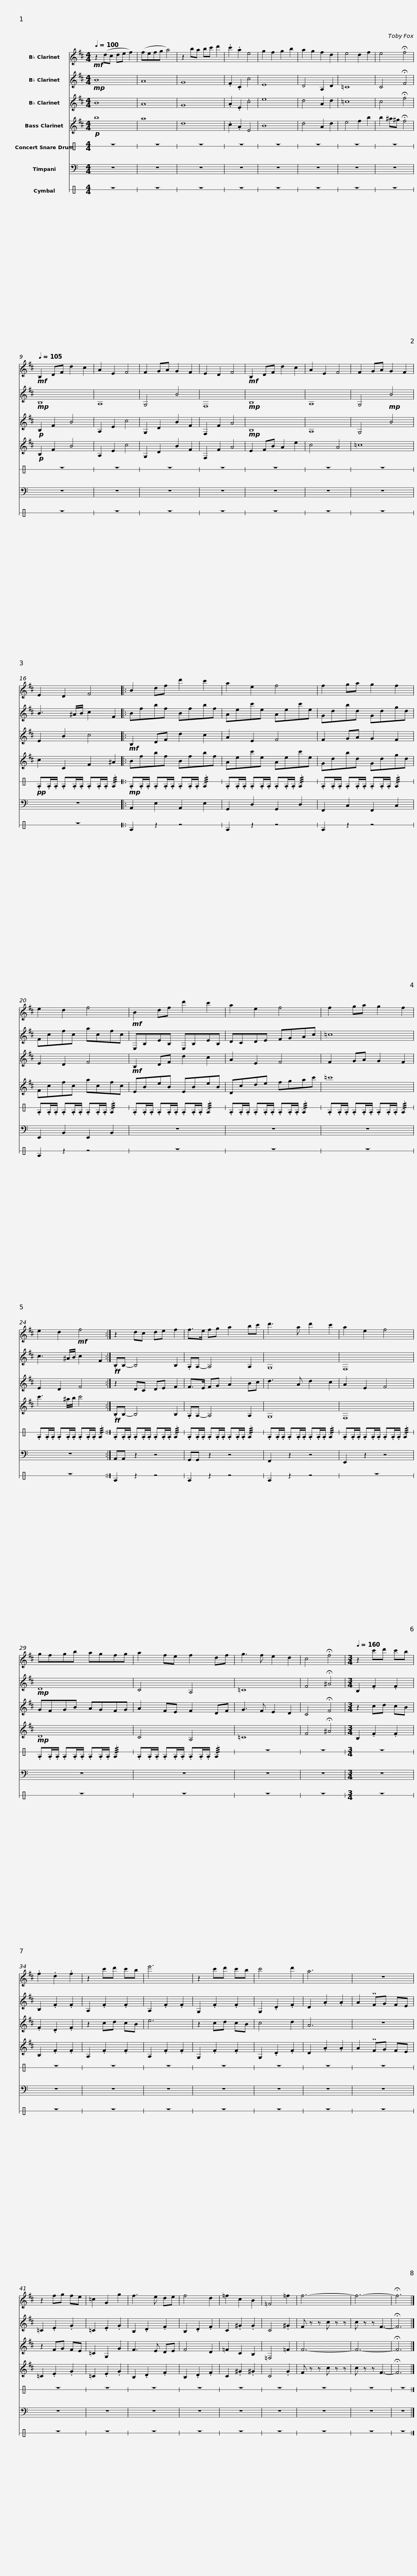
X:1
%%score 1 2 3 4 5 6 7
L:1/8
Q:1/4=100
M:4/4
I:linebreak $
K:C
V:1 treble transpose=-2
V:2 treble transpose=-2
V:3 treble transpose=-2
V:4 treble transpose=-14
V:5 perc stafflines=1
K:none
V:6 bass
V:7 perc stafflines=1
K:none
V:1
[K:D]!mf! z2 (dc de f2) | (fefg a4) | z2 ba bc' d'2 | .c'2 .a2 e4 | g2 f2 g2 b2 | %5
 a2 g2 f2 d2 |$ e4 d2 f2 | e4 !fermata!f4 |[Q:1/4=105]!mf! B,2 DF d2 c2 | A2 E2 F4 | %10
 F2 GA G2 F2 | E2 D2 F4 |!mf! B,2 DF d2 c2 | A2 E2 F4 |$ F2 GA G2 F2 | %15
 E2 D2 F4 |: B2 df d'2 c'2 | a2 e2 f4 |$ f2 ga g2 f2 | e2 d2 f4 | %20
!mf! B2 df d'2 c'2 |$ a2 e2 f4 | f2 ga g2 f2 | e2 d2!mf! f4 :|$ z2 dc de f2 | %25
 f>e fg a2 bc' | d'3 a d'2 c'2 | a2 e2 f4 |$ gfgb agfg | a2 fe f2 df | %30
 g3 f e2 d2 | c4 !fermata!f4 |[M:3/4][Q:1/4=160] z2 c'd' c'b | .f2 .d2 .f2 |$ z2 c'd' c'b | %35
 e'6 | z2 c'd' c'b | c'4 d'2 | a6 | z6 | %40
 z2 fg fe | =c2 G2 g2 |$ f3 e de | f4 d2 | =f2 c2 B2 | %45
 =F4 =f2 | f6- | f6- | !fermata!f6 |] %49
V:2
[K:D]!mp! B8 | A8 | G8 | .F2 .C2 c4 | E8 | %5
 D4 A,2 D2 |$ =C8 | C4 !fermata!F4 |!mp! B,8 | A,8 | %10
 G,4 B4 | F,8 |!mp! B,8 | A,8 |$ G,4!mp! B4 | %15
 B3 ^A/B/ c2 F2 |: Bfbf Bfbf | Aec'e Aec'e |$ Gdbd Gdgd | Fcfc acfc | %20
 E,B,EB, E,B,EB, |$ DCDE FGAc | =c8 | c3 ^A/B/ c2 F2 :|$!ff! .B,B,- B,4 B,2 | %25
 .A,A,- A,4 A,2 | G,8 | F,8 |$!mp! D8 | C4 A,4 | %30
 =C8 | F4 !fermata!^A4 |[M:3/4] B,2 .F2 .F2 | B,2 .F2 .F2 |$ A,2 .F2 .F2 | %35
 A,2 .F2 .F2 | G,2 .F2 .F2 | G,2 .D2 .F2 | D2 .A2 .A2 | A2 PFG FE | %40
 =C2 .E2 .G2 | =C2 .E2 .G2 |$ B,2 .D2 .F2 | B,2 .D2 .F2 | C2 .^G2 .G2 | %45
 C4 .^G2 | F z z c z z | c z z F3- | !fermata!F6 |] %49
V:3
[K:D] B8 | A8 | G8 | .A2 .E2 .c4 | e8 | %5
 d4 A2 d2 |$ =c8 | c4 !fermata!f4 |!p! B,2 F2 B4 | A,2 E2 c4 | %10
 G,2 D2 B2 F2 | F,2 F2 A4 |!mp! B,8 | A,8 |$ G,4 B4 | %15
 E2 B2 c4 |:!mf! B,2 DF d2 c2 | A2 E2 F4 |$ F2 GA G2 F2 | E2 D2 F4 | %20
!mf! B,2 DF d2 c2 |$ A2 E2 F4 | F2 GA G2 F2 | E2 D2 F4 :|$ z2 DC DE F2 | %25
 F>E FG A2 Bc | d3 A d2 c2 | A2 E2 F4 |$ GFGB AGFG | A2 FE F2 DF | %30
 G3 F E2 D2 | C4 !fermata!F4 |[M:3/4] z2 cd cB | .F2 .D2 .F2 |$ z2 cd cB | %35
 e6 | z2 cd cB | c4 d2 | A6 | z6 | %40
 z2 FG FE | =C2 G,2 G2 |$ F3 E DE | F4 D2 | =F2 C2 B,2 | %45
 =F,4 =F2 | F6- | F6- | !fermata!F6 |] %49
V:4
[K:D]!p! b8 | a8 | d8 | .c2 .A2 E4 | B8 | %5
 d4 A2 d2 |$ e4 f2 b2 | b2 ^a^g !fermata!f4 |!p! B,2 F2 B4 | A,2 E2 c4 | %10
 G,2 D2 B2 F2 | F,2 F2 A4 | E2 FB A2 e2 | c4 A4 |$ =c8 | %15
 c2 C2 F2 ^A2 |: Bfbf Bfbf | Aec'e Aec'e |$ Gdbd Gdgd | Fcfc acfc | %20
 EBeB EBeB |$ Dcde fgac' | =c'8 | c'3 ^a/b/ c'4 :|$!ff! .B,B,- B,4 B,2 | %25
 .A,A,- A,4 A,2 | G,8 | F,8 |$!mp! D8 | C4 A,4 | %30
 =C8 | F4 !fermata!^A4 |[M:3/4] B,2 .F2 .F2 | B,2 .F2 .F2 |$ A,2 .F2 .F2 | %35
 A,2 .F2 .F2 | G,2 .F2 .F2 | G,2 .D2 .F2 | D2 .A2 .A2 | A2 PFG FE | %40
 =C2 .E2 .G2 | =C2 .E2 .G2 |$ B,2 .D2 .F2 | B,2 .D2 .F2 | C2 .^G2 .^G2 | %45
 C4 .G2 | F z z c z z | c z z F3- | !fermata!F6 |] %49
V:5
 z8 | z8 | z8 | z8 | z8 | %5
 z8 |$ z8 | z8 | z8 | z8 | %10
 z8 | z8 | z8 | z8 |$ z8 | %15
!pp! .E.E/.E/ .E.E/.E/ .E.E/.E/ !///!E2 |:!mp! .E.E/.E/ .E.E/.E/ .E.E/.E/ !///!E2 | .E.E/.E/ .E.E/.E/ .E.E/.E/ !///!E2 |$ .E.E/.E/ .E.E/.E/ .E.E/.E/ !///!E2 | .E.E/.E/ .E.E/.E/ .E.E/.E/ !///!E2 | %20
 .E.E/.E/ .E.E/.E/ .E.E/.E/ !///!E2 |$ .E.E/.E/ .E.E/.E/ .E.E/.E/ !///!E2 | .E.E/.E/ .E.E/.E/ .E.E/.E/ !///!E2 | .E.E/.E/ .E.E/.E/ .E.E/.E/ !///!E2 :|$ .E.E/.E/ .E.E/.E/ .E.E/.E/ !///!E2 | %25
 .E.E/.E/ .E.E/.E/ .E.E/.E/ !///!E2 | .E.E/.E/ .E.E/.E/ .E.E/.E/ !///!E2 | .E.E/.E/ .E.E/.E/ .E.E/.E/ !///!E2 |$ .E.E/.E/ .E.E/.E/ .E.E/.E/ !///!E2 | .E.E/.E/ .E.E/.E/ .E.E/.E/ !///!E2 | %30
 z8 | z8 |[M:3/4] z6 | z6 |$ z6 | %35
 z6 | z6 | z6 | z6 | z6 | %40
 z6 | z6 |$ z6 | z6 | z6 | %45
 z6 | z6 | z6 | z6 |] %49
V:6
 z8 | z8 | z8 | z8 | z8 | %5
 z8 |$ z8 | z8 | z8 | z8 | %10
 z8 | z8 | z8 | z8 |$ z8 | %15
 z8 |: A,,2 E,2 A,,2 E,2 | G,,2 D,2 G,,2 D,2 |$ F,,2 C,2 F,,2 C,2 | E,,2 B,,2 E,,2 B,,2 | %20
 z8 |$ z8 | z8 | z8 :|$ A,,A,, z2 z4 | %25
 G,,G,, z2 z4 | F,,2 z2 z4 | E,,2 z2 z4 |$ z8 | z8 | %30
 z8 | z8 |[M:3/4] z6 | z6 |$ z6 | %35
 z6 | z6 | z6 | z6 | z6 | %40
 z6 | z6 |$ z6 | z6 | z6 | %45
 z6 | z6 | z6 | z6 |] %49
V:7
 z8 | z8 | z8 | z8 | z8 | %5
 z8 |$ z8 | z8 | z8 | z8 | %10
 z8 | z8 | z8 | z8 |$ z8 | %15
 z8 |: E2 z2 z4 | E2 z2 z4 |$ E2 z2 z4 | E2 z2 z4 | %20
 z8 |$ z8 | z8 | z8 :|$ E2 z2 z4 | %25
 E2 z2 z4 | E2 z2 z4 | z8 |$ z8 | z8 | %30
 z8 | z8 |[M:3/4] z6 | z6 |$ z6 | %35
 z6 | z6 | z6 | z6 | z6 | %40
 z6 | z6 |$ z6 | z6 | z6 | %45
 z6 | z6 | z6 | z6 |] %49
